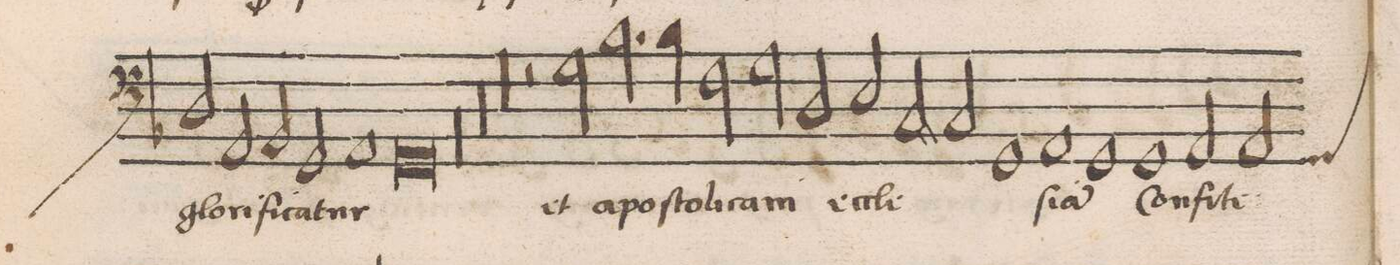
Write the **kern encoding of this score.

**kern	**text
*I"BASSVS	*
*clefF4	*
*k[b-]	*
*met(C|)	*
*M2/1	*
2D/	-glo-
2AA/	-ri-
=134-	=134-
2BB-/	-fi-
2GG/	-ca-
1AA/	-tur
=135-	=135-
0GG/	.
=136-	=136-
00r	.
=137-	=137-
=138-	=138-
00r	.
=139-	=139-
=140-	=140-
00r	.
=141-	=141-
=142-	=142-
2r	.
2G\	et
2.B-\	a-
4B-\	-po-
=143-	=143-
2F\	-ſto-
2G\	-li-
2D/	-cam
2E/	ec-
=144-	=144-
2C/	-cle
2C/	.
1GG/	.
=145-	=145-
1AA/	ſi-
1GG/	-a(m)
=146-	=146-
1GG/	Con-
2AA/	-fi-
*custos:GG	*
2AA/	-te-
=147-	=147-
*-	*-
